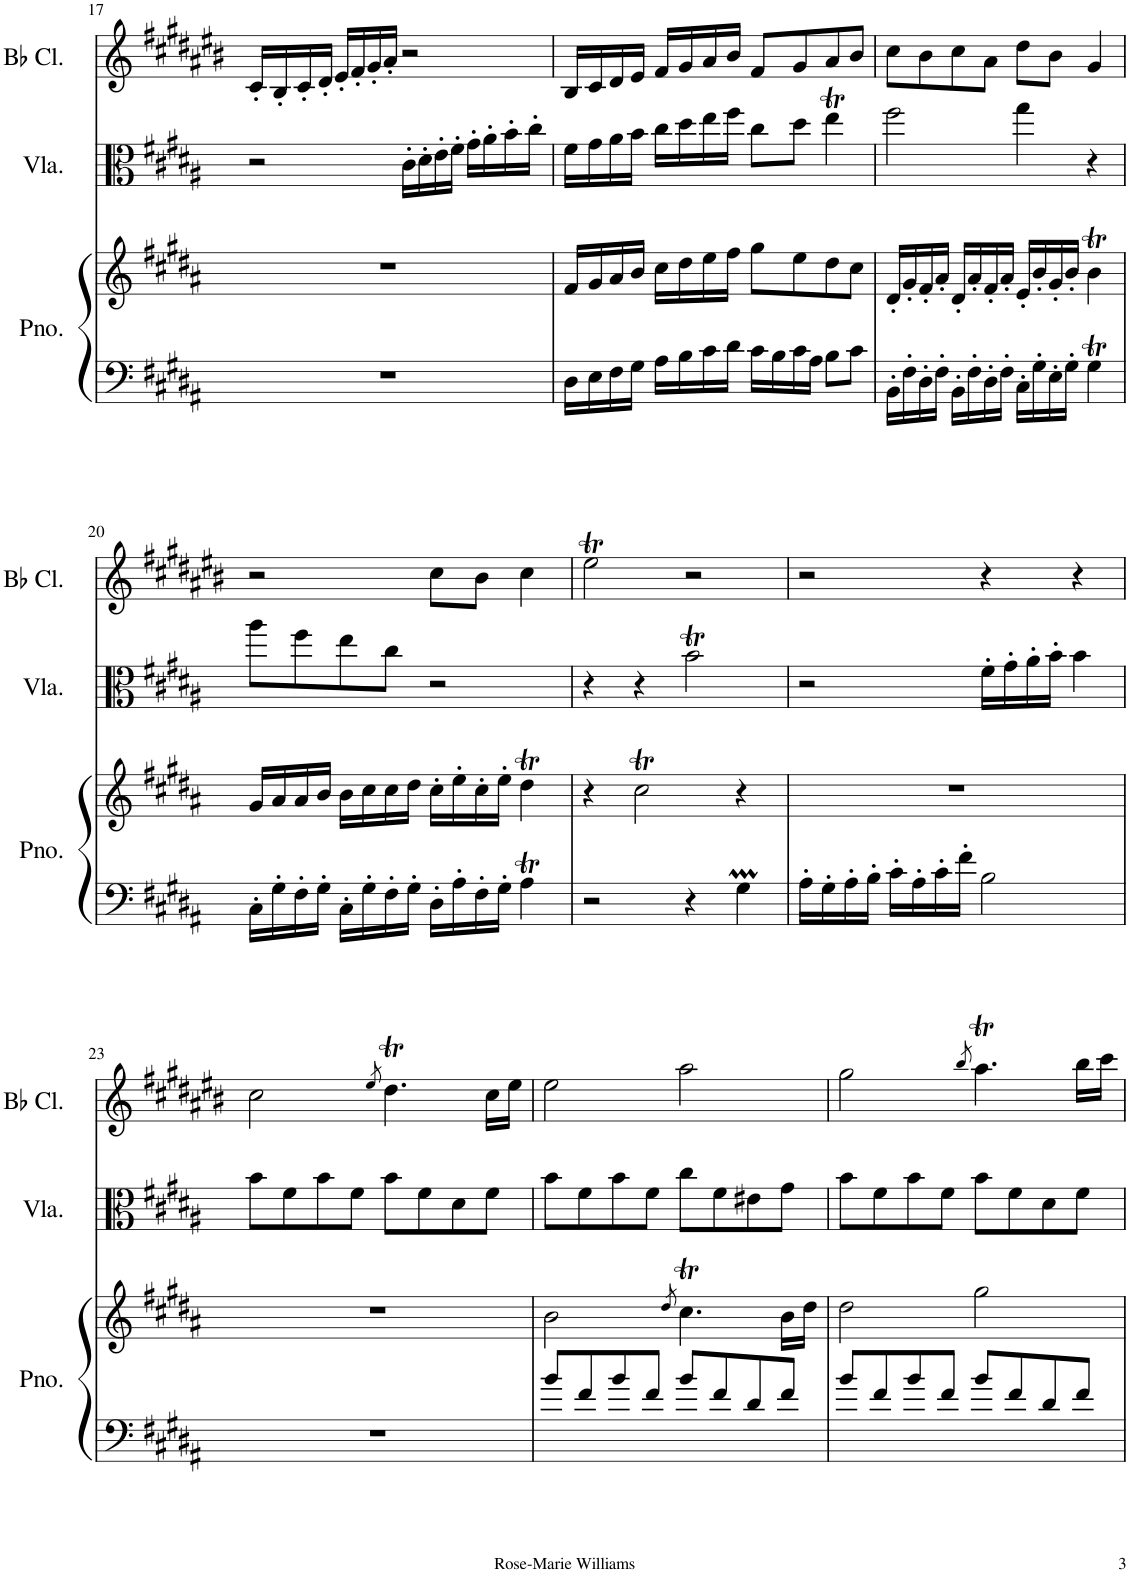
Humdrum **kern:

**kern	**kern	**kern	**kern
*part3	*part3	*part2	*part1
*staff4	*staff3	*staff2	*staff1
*I"Piano	*	*I"Viola	*I"Bb Clarinet
*I'Pno.	*	*I'Vla.	*I'Bb Cl.
!!LO:PB:g=z
*clefG2	*clefG2	*clefC3	*clefG2
*	*	*	*Trd1c2
*k[f#c#g#d#a#]	*k[f#c#g#d#a#]	*k[f#c#g#d#a#]	*k[f#c#g#d#a#e#b#]
*M4/4	*M4/4	*M4/4	*M4/4
=17	=17	=17	=17
1r	1r	2r	16c#'/LL
.	.	.	16B#'/
.	.	.	16c#'/
.	.	.	16d#'/JJ
.	.	.	16e#'/LL
.	.	.	16f#'/
.	.	.	16g#'/
.	.	.	16a#'/JJ
.	.	16c#'\LL	2r
.	.	16d#'\	.
.	.	16e'\	.
.	.	16f#'\JJ	.
.	.	16g#'\LL	.
.	.	16a#'\	.
.	.	16b'\	.
.	.	16cc#'\JJ	.
=18	=18	=18	=18
16D#\LL	16f#/LL	16f#\LL	16B#/LL
16E\	16g#/	16g#\	16c#/
16F#\	16a#/	16a#\	16d#/
16G#\JJ	16b/JJ	16b\JJ	16e#/JJ
16A#\LL	16cc#\LL	16cc#\LL	16f#/LL
16B\	16dd#\	16dd#\	16g#/
16c#\	16ee\	16ee\	16a#/
16d#\JJ	16ff#\JJ	16ff#\JJ	16b#/JJ
16c#\LL	8gg#\L	8cc#\L	8f#/L
16B\	.	.	.
16c#\	8ee\	8dd#\J	8g#/
16A#\JJ	.	.	.
8B\L	8dd#\	4eeT\	8a#/
8c#\J	8cc#\J	.	8b#/J
=19	=19	=19	=19
16BB'\LL	16d#'/LL	2ff#\	8cc#\L
16F#'\	16g#'/	.	.
16D#'\	16f#'/	.	8b#\
16F#'\JJ	16a#'/JJ	.	.
16BB'\LL	16d#'/LL	.	8cc#\
16F#'\	16a#'/	.	.
16D#'\	16f#'/	.	8a#\J
16F#'\JJ	16a#'/JJ	.	.
16C#'\LL	16e'/LL	4gg#\	8dd#\L
16G#'\	16b'/	.	.
16E'\	16g#'/	.	8b#\J
16G#'\JJ	16b'/JJ	.	.
4G#T\	4bT\	4r	4g#/
!!LO:LB:g=z
=20	=20	=20	=20
16C#'\LL	16g#/LL	8aa#\L	2r
16G#'\	16a#/	.	.
16F#'\	16a#/	8ff#\	.
16G#'\JJ	16b/JJ	.	.
16C#'\LL	16b\LL	8ee\	.
16G#'\	16cc#\	.	.
16F#'\	16cc#\	8cc#\J	.
16G#'\JJ	16dd#\JJ	.	.
16D#'\LL	16cc#'\LL	2r	8cc#\L
16A#'\	16ee'\	.	.
16F#'\	16cc#'\	.	8b#\J
16G#'\JJ	16ee'\JJ	.	.
4A#t\	4dd#t\	.	4cc#\
=21	=21	=21	=21
2r	4r	4r	2ee#t\
.	2cc#T\	4r	.
4r	.	2bT\	2r
4G#M\	4r	.	.
=22	=22	=22	=22
16A#'\LL	1r	2r	2r
16G#'\	.	.	.
16A#'\	.	.	.
16B'\JJ	.	.	.
16c#'\LL	.	.	.
16A#'\	.	.	.
16c#'\	.	.	.
16f#'\JJ	.	.	.
2B\	.	16f#'\LL	4r
.	.	16g#'\	.
.	.	16a#'\	.
.	.	16b'\JJ	.
.	.	4b\	4r
!!LO:LB:g=z
=23	=23	=23	=23
1r	1r	8b\L	2cc#\
.	.	8f#\	.
.	.	8b\	.
.	.	8f#\J	.
.	.	.	8qee#/
.	.	8b\L	4.dd#T\
.	.	8f#\	.
.	.	8d#\	.
.	.	8f#\J	16cc#\LL
.	.	.	16ee#\JJ
=24	=24	=24	=24
8b/L	2b\	8b\L	2ee#\
8f#/	.	8f#\	.
8b/	.	8b\	.
8f#/J	.	8f#\J	.
.	8qdd#/	.	.
8b/L	4.cc#T\	8cc#\L	2aa#\
8f#/	.	8f#\	.
8d#/	.	8e#X\	.
8f#/J	16b\LL	8g#\J	.
.	16dd#\JJ	.	.
=25	=25	=25	=25
8b/L	2dd#\	8b\L	2gg#\
8f#/	.	8f#\	.
8b/	.	8b\	.
8f#/J	.	8f#\J	.
.	.	.	8qbb#/
8b/L	2gg#\	8b\L	4.aa#T\
8f#/	.	8f#\	.
8d#/	.	8d#\	.
8f#/J	.	8f#\J	16bb#\LL
.	.	.	16ccc#\JJ
=	=	=	=
*-	*-	*-	*-
